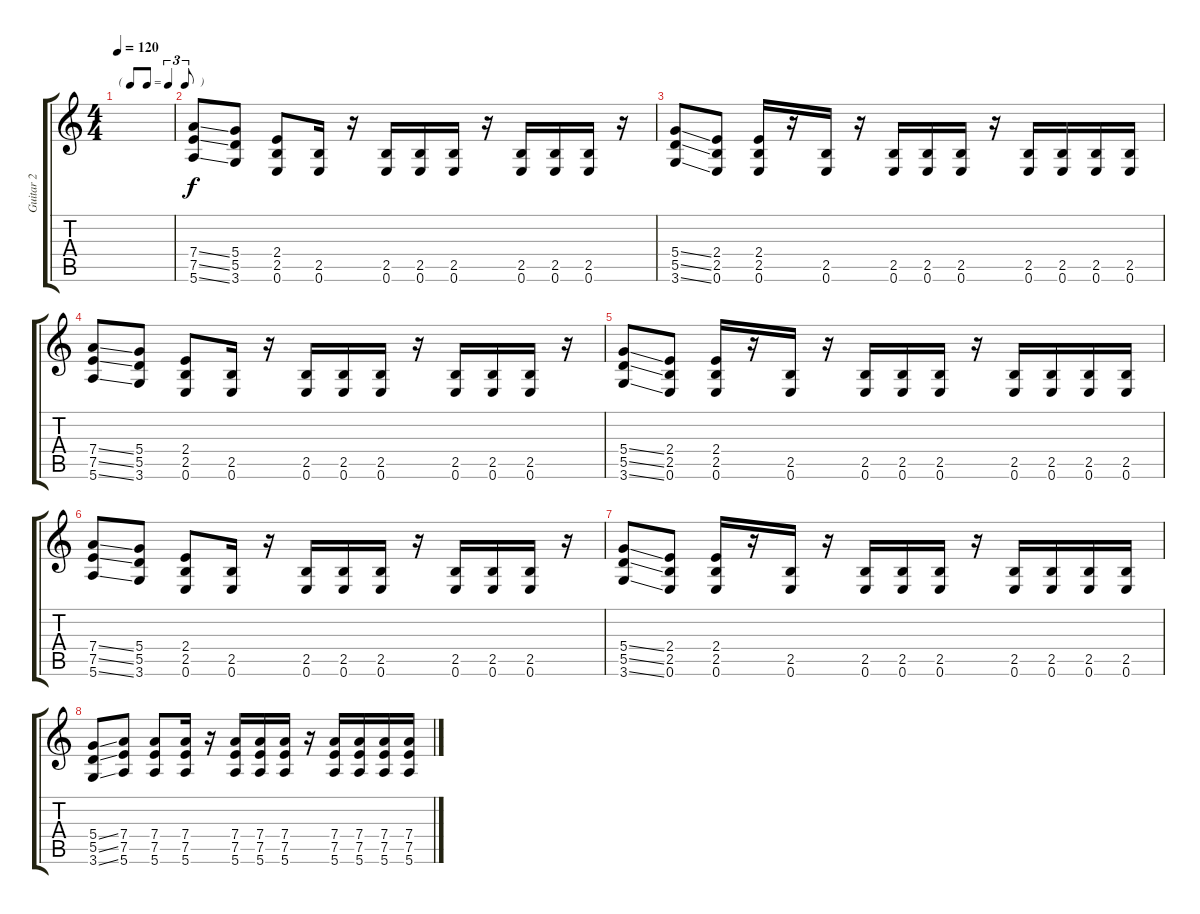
\track ("Guitar 2" "Guitar 2") {instrument distortionguitar}
\staff {score tabs}
\tuning (E4 B3 G3 D3 A2 E2) {hide}
\ts (4 4)
\tf triplet8th
\tempo 120
\clef g2
\ks c
|
(7.4{ss} 7.5{ss} 5.6{ss}).8 (5.4 5.5 3.6).8 (2.4 2.5 0.6).8 (2.5 0.6).16 r.16 (2.5 0.6).16 (2.5 0.6).16 (2.5 0.6).16 r.16 (2.5 0.6).16 (2.5 0.6).16 (2.5 0.6).16 r.16 |
(5.4{ss} 5.5{ss} 3.6{ss}).8 (2.4 2.5 0.6).8 (2.4 2.5 0.6).16 r.16 (2.5 0.6).16 r.16 (2.5 0.6).16 (2.5 0.6).16 (2.5 0.6).16 r.16 (2.5 0.6).16 (2.5 0.6).16 (2.5 0.6).16 (2.5 0.6).16 |
(7.4{ss} 7.5{ss} 5.6{ss}).8 (5.4 5.5 3.6).8 (2.4 2.5 0.6).8 (2.5 0.6).16 r.16 (2.5 0.6).16 (2.5 0.6).16 (2.5 0.6).16 r.16 (2.5 0.6).16 (2.5 0.6).16 (2.5 0.6).16 r.16 |
(5.4{ss} 5.5{ss} 3.6{ss}).8 (2.4 2.5 0.6).8 (2.4 2.5 0.6).16 r.16 (2.5 0.6).16 r.16 (2.5 0.6).16 (2.5 0.6).16 (2.5 0.6).16 r.16 (2.5 0.6).16 (2.5 0.6).16 (2.5 0.6).16 (2.5 0.6).16 |
(7.4{ss} 7.5{ss} 5.6{ss}).8 (5.4 5.5 3.6).8 (2.4 2.5 0.6).8 (2.5 0.6).16 r.16 (2.5 0.6).16 (2.5 0.6).16 (2.5 0.6).16 r.16 (2.5 0.6).16 (2.5 0.6).16 (2.5 0.6).16 r.16 |
(5.4{ss} 5.5{ss} 3.6{ss}).8 (2.4 2.5 0.6).8 (2.4 2.5 0.6).16 r.16 (2.5 0.6).16 r.16 (2.5 0.6).16 (2.5 0.6).16 (2.5 0.6).16 r.16 (2.5 0.6).16 (2.5 0.6).16 (2.5 0.6).16 (2.5 0.6).16 |
(5.4{ss} 5.5{ss} 3.6{ss}).8 (7.4 7.5 5.6).8 (7.4 7.5 5.6).8 (7.4 7.5 5.6).16 r.16 (7.4 7.5 5.6).16 (7.4 7.5 5.6).16 (7.4 7.5 5.6).16 r.16 (7.4 7.5 5.6).16 (7.4 7.5 5.6).16 (7.4 7.5 5.6).16 (7.4 7.5 5.6).16
